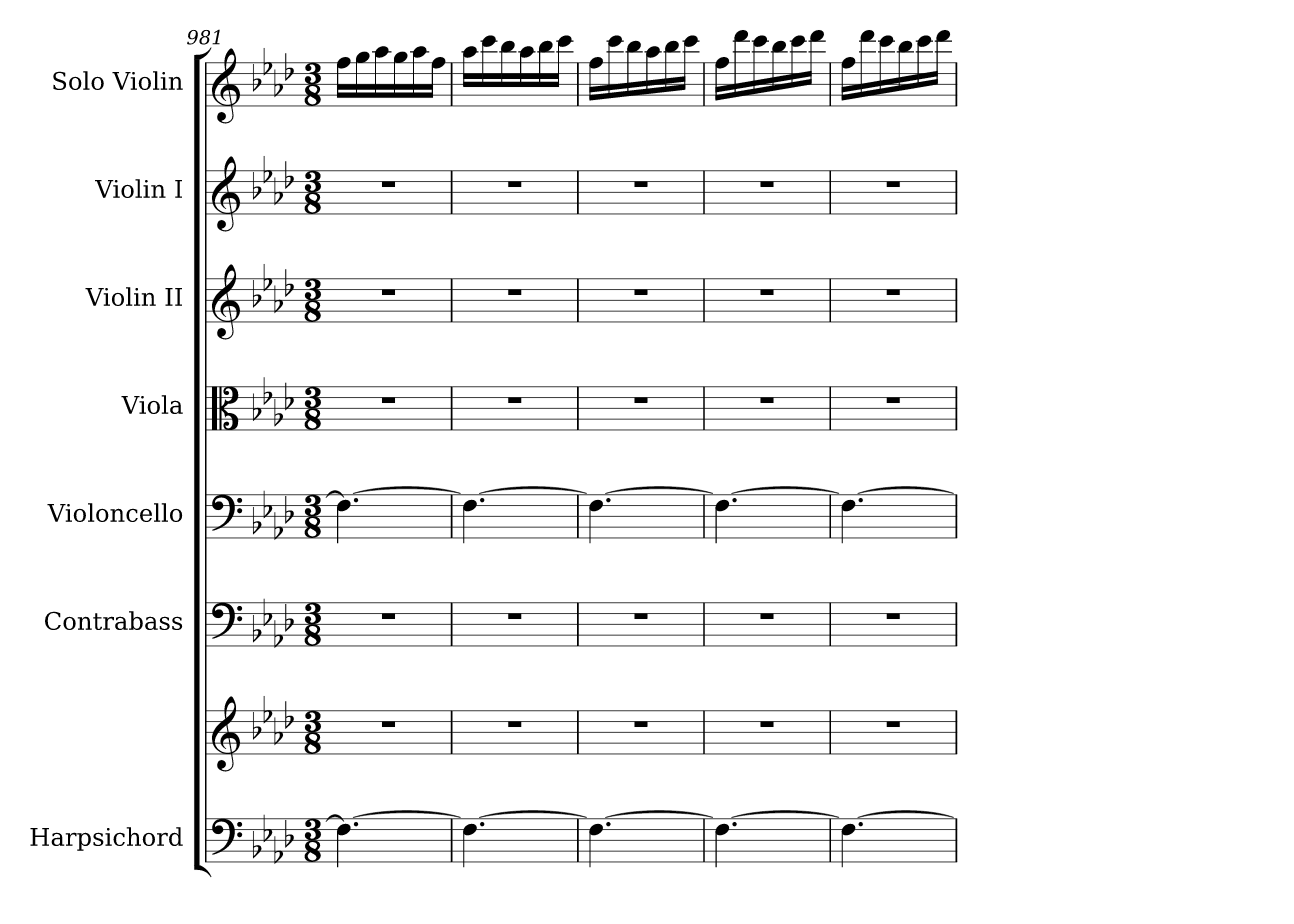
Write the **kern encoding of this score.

**kern	**kern	**kern	**kern	**kern	**kern	**kern	**kern
*part7	*part7	*part6	*part5	*part4	*part3	*part2	*part1
*staff8	*staff7	*staff6	*staff5	*staff4	*staff3	*staff2	*staff1
*I"Harpsichord	*	*I"Contrabass	*I"Violoncello	*I"Viola	*I"Violin II	*I"Violin I	*I"Solo Violin
*I'Hch.	*	*I'Cb.	*I'Vc.	*I'Vla.	*I'Vln. II	*I'Vln. I	*I'Vln.
*clefF4	*clefG2	*clefF4	*clefF4	*clefC3	*clefG2	*clefG2	*clefG2
*	*	*ITrd7c12	*	*	*	*	*
*k[b-e-a-d-]	*k[b-e-a-d-]	*k[b-e-a-d-]	*k[b-e-a-d-]	*k[b-e-a-d-]	*k[b-e-a-d-]	*k[b-e-a-d-]	*k[b-e-a-d-]
*M3/8	*M3/8	*M3/8	*M3/8	*M3/8	*M3/8	*M3/8	*M3/8
=981	=981	=981	=981	=981	=981	=981	=981
4.F\_	4.r	4.r	4.F\_	4.r	4.r	4.r	16ff\LL
.	.	.	.	.	.	.	16gg\
.	.	.	.	.	.	.	16aa-\
.	.	.	.	.	.	.	16gg\
.	.	.	.	.	.	.	16aa-\
.	.	.	.	.	.	.	16ff\JJ
=982	=982	=982	=982	=982	=982	=982	=982
4.F\_	4.r	4.r	4.F\_	4.r	4.r	4.r	16aa-\LL
.	.	.	.	.	.	.	16ccc\
.	.	.	.	.	.	.	16bb-\
.	.	.	.	.	.	.	16aa-\
.	.	.	.	.	.	.	16bb-\
.	.	.	.	.	.	.	16ccc\JJ
=983	=983	=983	=983	=983	=983	=983	=983
4.F\_	4.r	4.r	4.F\_	4.r	4.r	4.r	16ff\LL
.	.	.	.	.	.	.	16ccc\
.	.	.	.	.	.	.	16bb-\
.	.	.	.	.	.	.	16aa-\
.	.	.	.	.	.	.	16bb-\
.	.	.	.	.	.	.	16ccc\JJ
=984	=984	=984	=984	=984	=984	=984	=984
4.F\_	4.r	4.r	4.F\_	4.r	4.r	4.r	16ff\LL
.	.	.	.	.	.	.	16ddd-\
.	.	.	.	.	.	.	16ccc\
.	.	.	.	.	.	.	16bb-\
.	.	.	.	.	.	.	16ccc\
.	.	.	.	.	.	.	16ddd-\JJ
!!LO:PB:g=z
=985	=985	=985	=985	=985	=985	=985	=985
4.F\_	4.r	4.r	4.F\_	4.r	4.r	4.r	16ff\LL
.	.	.	.	.	.	.	16ddd-\
.	.	.	.	.	.	.	16ccc\
.	.	.	.	.	.	.	16bb-\
.	.	.	.	.	.	.	16ccc\
.	.	.	.	.	.	.	16ddd-\JJ
=	=	=	=	=	=	=	=
*-	*-	*-	*-	*-	*-	*-	*-
